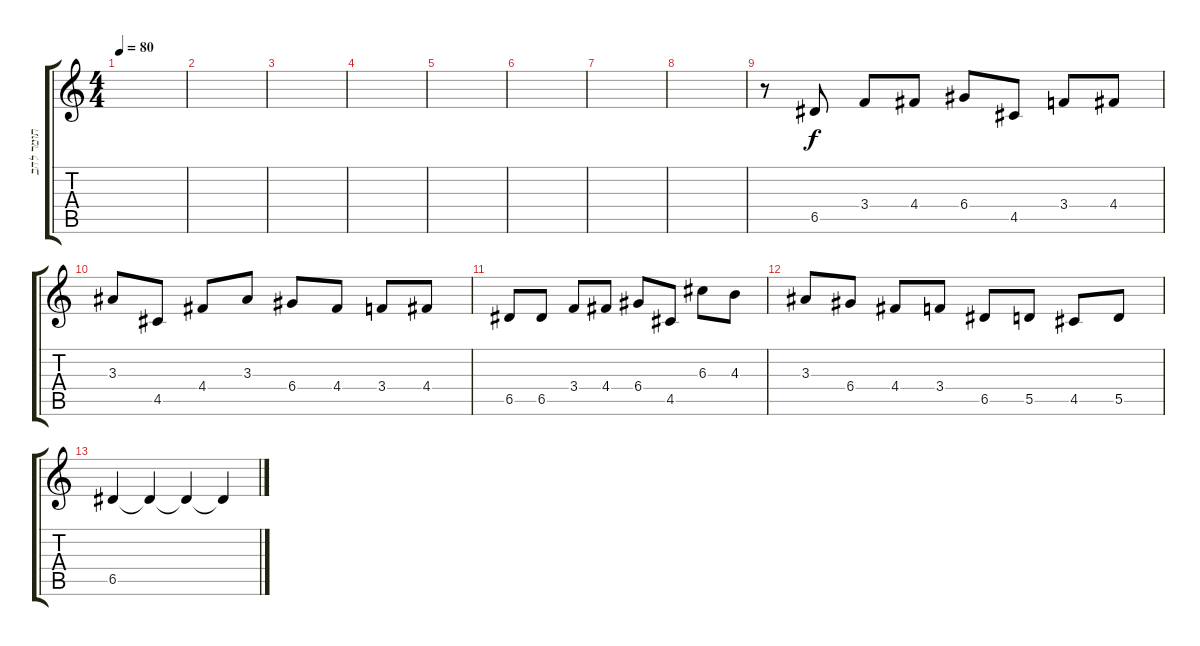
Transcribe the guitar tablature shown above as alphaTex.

\track ("תומר להב" "תומר להב") {instrument acousticguitarnylon}
\staff {score tabs}
\tuning (E4 B3 G3 D3 A2 E2) {hide}
\ts (4 4)
\tempo 80
\clef g2
\ks c
|
|
|
|
|
|
|
|
r.8 6.5.8 3.4.8 4.4.8 6.4.8 4.5.8 3.4.8 4.4.8 |
3.3.8 4.5.8 4.4.8 3.3.8 6.4.8 4.4.8 3.4.8 4.4.8 |
6.5.8 6.5.8 3.4.8 4.4.8 6.4.8 4.5.8 6.3.8 4.3.8 |
3.3.8 6.4.8 4.4.8 3.4.8 6.5.8 5.5.8 4.5.8 5.5.8 |
6.5.4 6.5{t}.4 6.5{t}.4 6.5{t}.4
